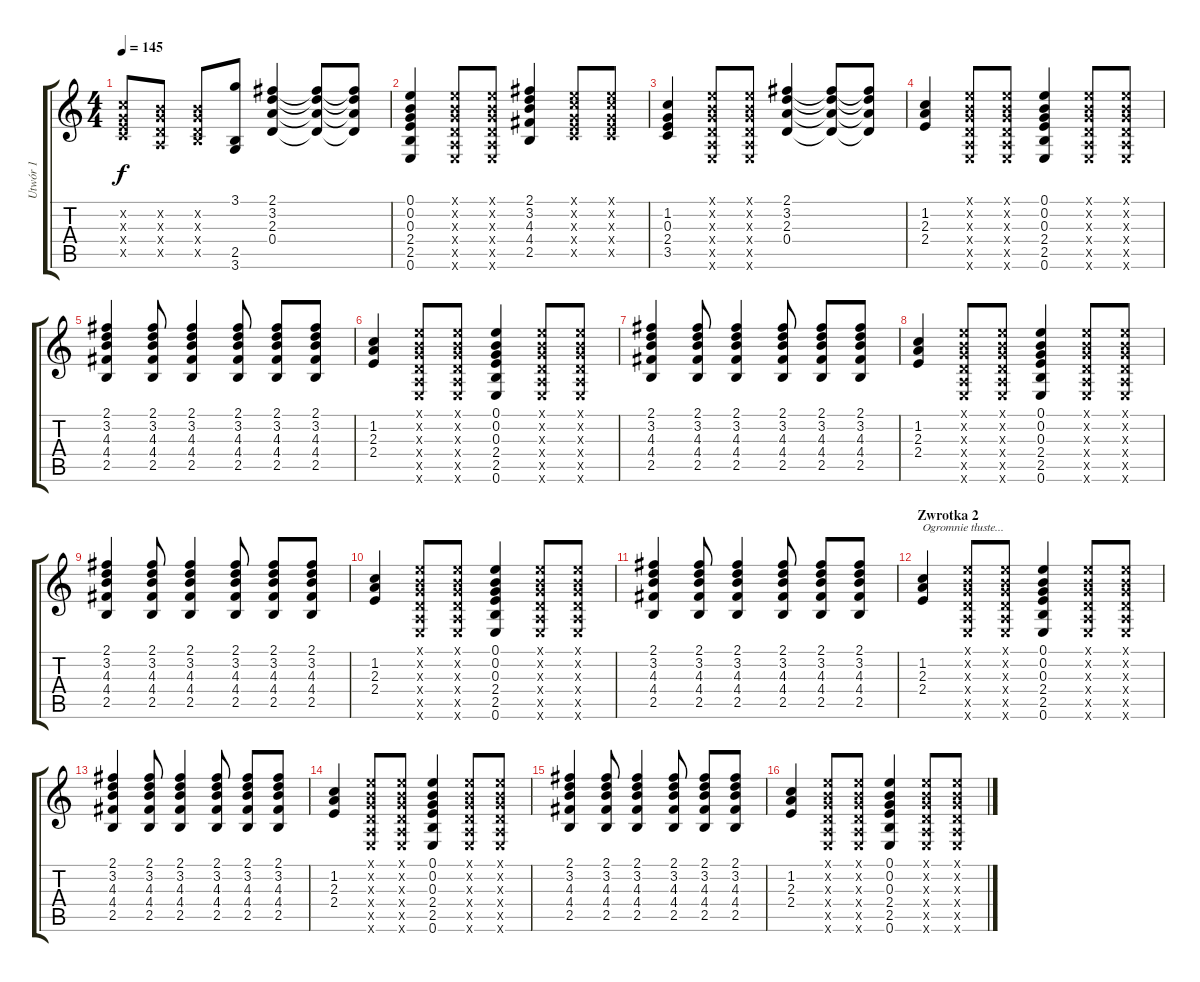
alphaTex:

\track ("Utwór 1" "Utwór 1") {instrument acousticguitarsteel}
\staff {score tabs}
\tuning (E4 B3 G3 D3 A2 E2) {hide}
\ts (4 4)
\tempo 145
\clef g2
\ks c
(1.2{x} 0.3{x} 2.4{x} 3.5{x}).8{dy f} (0.2{x} 0.3{x} 0.4{x} 0.5{x}).8 (0.2{x} 0.3{x} 0.4{x} 2.5{x}).8 (3.1 2.5 3.6).8 (2.1 3.2 2.3 0.4).4 (2.1{t} 3.2{t} 2.3{t} 0.4{t}).8 (2.1{t} 3.2{t} 2.3{t} 0.4{t}).8 |
(0.1 0.2 0.3 2.4 2.5 0.6).4 (0.1{x} 0.2{x} 0.3{x} 0.4{x} 0.5{x} 0.6{x}).8 (0.1{x} 0.2{x} 0.3{x} 0.4{x} 0.5{x} 0.6{x}).8 (2.1 3.2 4.3 4.4 2.5).4 (0.1{x} 1.2{x} 0.3{x} 2.4{x} 3.5{x}).8 (0.1{x} 1.2{x} 0.3{x} 2.4{x} 3.5{x}).8 |
(1.2 0.3 2.4 3.5).4 (0.1{x} 0.2{x} 0.3{x} 0.4{x} 0.5{x} 0.6{x}).8 (0.1{x} 0.2{x} 0.3{x} 0.4{x} 0.5{x} 0.6{x}).8 (2.1 3.2 2.3 0.4).4 (2.1{t} 3.2{t} 2.3{t} 0.4{t}).8 (2.1{t} 3.2{t} 2.3{t} 0.4{t}).8 |
(1.2 2.3 2.4).4 (0.1{x} 0.2{x} 0.3{x} 0.4{x} 0.5{x} 0.6{x}).8 (0.1{x} 0.2{x} 0.3{x} 0.4{x} 0.5{x} 0.6{x}).8 (0.1 0.2 0.3 2.4 2.5 0.6).4 (0.1{x} 0.2{x} 0.3{x} 0.4{x} 0.5{x} 0.6{x}).8 (0.1{x} 0.2{x} 0.3{x} 0.4{x} 0.5{x} 0.6{x}).8 |
(2.1 3.2 4.3 4.4 2.5).4 (2.1 3.2 4.3 4.4 2.5).8 (2.1 3.2 4.3 4.4 2.5).4 (2.1 3.2 4.3 4.4 2.5).8 (2.1 3.2 4.3 4.4 2.5).8 (2.1 3.2 4.3 4.4 2.5).8 |
(1.2 2.3 2.4).4 (0.1{x} 0.2{x} 0.3{x} 0.4{x} 0.5{x} 0.6{x}).8 (0.1{x} 0.2{x} 0.3{x} 0.4{x} 0.5{x} 0.6{x}).8 (0.1 0.2 0.3 2.4 2.5 0.6).4 (0.1{x} 0.2{x} 0.3{x} 0.4{x} 0.5{x} 0.6{x}).8 (0.1{x} 0.2{x} 0.3{x} 0.4{x} 0.5{x} 0.6{x}).8 |
(2.1 3.2 4.3 4.4 2.5).4 (2.1 3.2 4.3 4.4 2.5).8 (2.1 3.2 4.3 4.4 2.5).4 (2.1 3.2 4.3 4.4 2.5).8 (2.1 3.2 4.3 4.4 2.5).8 (2.1 3.2 4.3 4.4 2.5).8 |
(1.2 2.3 2.4).4 (0.1{x} 0.2{x} 0.3{x} 0.4{x} 0.5{x} 0.6{x}).8 (0.1{x} 0.2{x} 0.3{x} 0.4{x} 0.5{x} 0.6{x}).8 (0.1 0.2 0.3 2.4 2.5 0.6).4 (0.1{x} 0.2{x} 0.3{x} 0.4{x} 0.5{x} 0.6{x}).8 (0.1{x} 0.2{x} 0.3{x} 0.4{x} 0.5{x} 0.6{x}).8 |
(2.1 3.2 4.3 4.4 2.5).4 (2.1 3.2 4.3 4.4 2.5).8 (2.1 3.2 4.3 4.4 2.5).4 (2.1 3.2 4.3 4.4 2.5).8 (2.1 3.2 4.3 4.4 2.5).8 (2.1 3.2 4.3 4.4 2.5).8 |
(1.2 2.3 2.4).4 (0.1{x} 0.2{x} 0.3{x} 0.4{x} 0.5{x} 0.6{x}).8 (0.1{x} 0.2{x} 0.3{x} 0.4{x} 0.5{x} 0.6{x}).8 (0.1 0.2 0.3 2.4 2.5 0.6).4 (0.1{x} 0.2{x} 0.3{x} 0.4{x} 0.5{x} 0.6{x}).8 (0.1{x} 0.2{x} 0.3{x} 0.4{x} 0.5{x} 0.6{x}).8 |
(2.1 3.2 4.3 4.4 2.5).4 (2.1 3.2 4.3 4.4 2.5).8 (2.1 3.2 4.3 4.4 2.5).4 (2.1 3.2 4.3 4.4 2.5).8 (2.1 3.2 4.3 4.4 2.5).8 (2.1 3.2 4.3 4.4 2.5).8 |
\section ("" "Zwrotka 2")
(1.2 2.3 2.4).4{txt "Ogromnie tłuste..."} (0.1{x} 0.2{x} 0.3{x} 0.4{x} 0.5{x} 0.6{x}).8 (0.1{x} 0.2{x} 0.3{x} 0.4{x} 0.5{x} 0.6{x}).8 (0.1 0.2 0.3 2.4 2.5 0.6).4 (0.1{x} 0.2{x} 0.3{x} 0.4{x} 0.5{x} 0.6{x}).8 (0.1{x} 0.2{x} 0.3{x} 0.4{x} 0.5{x} 0.6{x}).8 |
(2.1 3.2 4.3 4.4 2.5).4 (2.1 3.2 4.3 4.4 2.5).8 (2.1 3.2 4.3 4.4 2.5).4 (2.1 3.2 4.3 4.4 2.5).8 (2.1 3.2 4.3 4.4 2.5).8 (2.1 3.2 4.3 4.4 2.5).8 |
(1.2 2.3 2.4).4 (0.1{x} 0.2{x} 0.3{x} 0.4{x} 0.5{x} 0.6{x}).8 (0.1{x} 0.2{x} 0.3{x} 0.4{x} 0.5{x} 0.6{x}).8 (0.1 0.2 0.3 2.4 2.5 0.6).4 (0.1{x} 0.2{x} 0.3{x} 0.4{x} 0.5{x} 0.6{x}).8 (0.1{x} 0.2{x} 0.3{x} 0.4{x} 0.5{x} 0.6{x}).8 |
(2.1 3.2 4.3 4.4 2.5).4 (2.1 3.2 4.3 4.4 2.5).8 (2.1 3.2 4.3 4.4 2.5).4 (2.1 3.2 4.3 4.4 2.5).8 (2.1 3.2 4.3 4.4 2.5).8 (2.1 3.2 4.3 4.4 2.5).8 |
(1.2 2.3 2.4).4 (0.1{x} 0.2{x} 0.3{x} 0.4{x} 0.5{x} 0.6{x}).8 (0.1{x} 0.2{x} 0.3{x} 0.4{x} 0.5{x} 0.6{x}).8 (0.1 0.2 0.3 2.4 2.5 0.6).4 (0.1{x} 0.2{x} 0.3{x} 0.4{x} 0.5{x} 0.6{x}).8 (0.1{x} 0.2{x} 0.3{x} 0.4{x} 0.5{x} 0.6{x}).8
